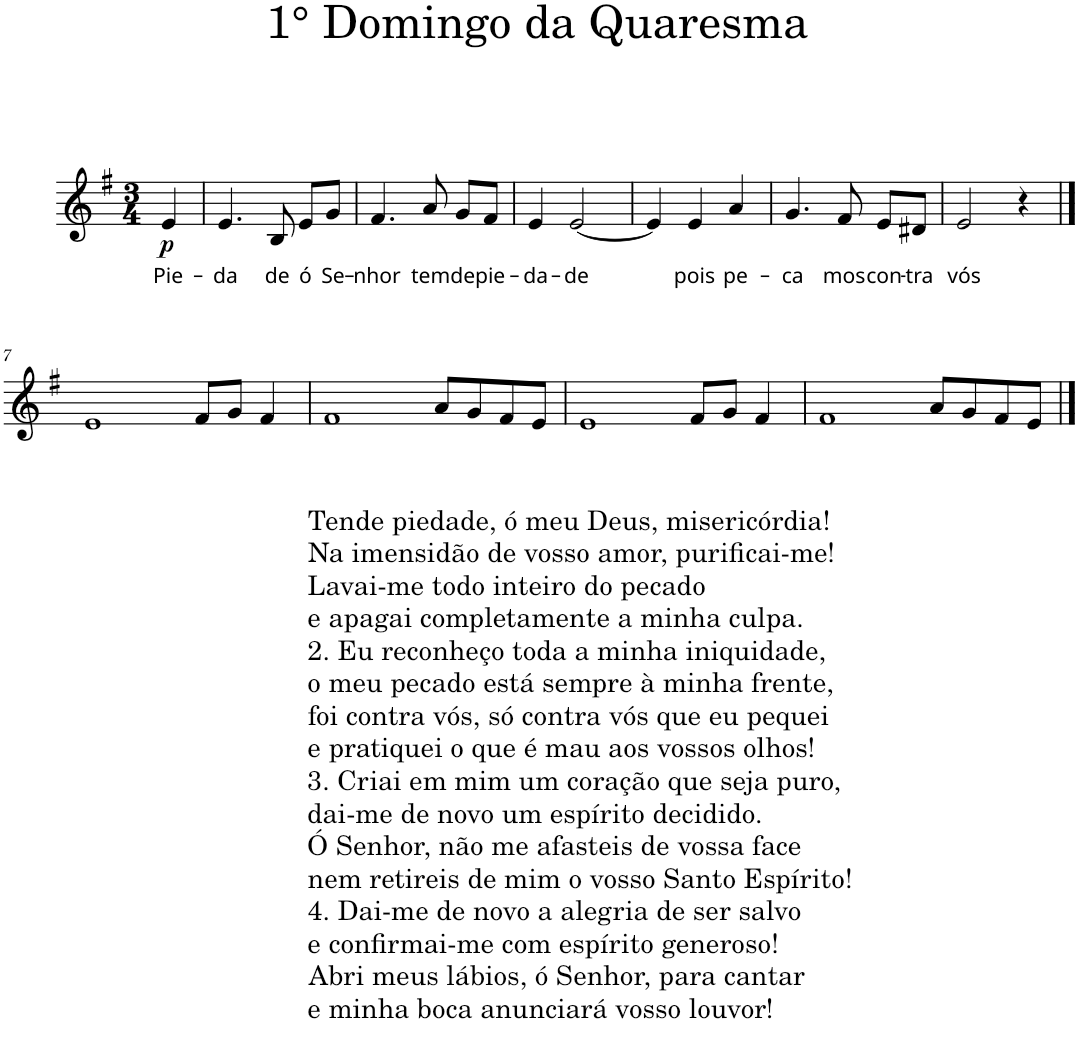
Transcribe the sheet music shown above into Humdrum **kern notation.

**kern	**text	**dynam
*part1	*part1	*part1
*staff1	*staff1	*staff1
*I"Voice	*	*
*I'V	*	*
*clefG2	*	*
*k[f#]	*	*
*M3/4	*	*
=	=	=
!	!LO:LY:b	!LO:DY:b
4e/	Pie-	p
=1	=1	=1
!	!LO:LY:b	!
4.e/	-da	.
!	!LO:LY:b	!
8B/	de	.
!	!LO:LY:b	!
8e/L	ó	.
!	!LO:LY:b	!
8g/J	Se-	.
=2	=2	=2
!	!LO:LY:b	!
4.f#/	-nhor	.
!	!LO:LY:b	!
8a/	tem	.
!	!LO:LY:b	!
8g/L	de	.
!	!LO:LY:b	!
8f#/J	pie-	.
=3	=3	=3
!	!LO:LY:b	!
4e/	-da-	.
!	!LO:LY:b	!
[<2e/	-de	.
=4	=4	=4
4e/]	.	.
!	!LO:LY:b	!
4e/	pois	.
!	!LO:LY:b	!
4a/	pe-	.
=5	=5	=5
!	!LO:LY:b	!
4.g/	-ca	.
!	!LO:LY:b	!
8f#/	mos	.
!	!LO:LY:b	!
8e/L	con-	.
!	!LO:LY:b	!
8d#X/J	-tra	.
=6	=6	=6
!	!LO:LY:b	!
2e/	vós	.
4r	.	.
!!LO:LB:g=z
==7	==7	==7
!LO:TX:b:t=Tende piedade, ó meu Deus, misericórdia!	!	!
!LO:TX:b:t=Na imensidão de vosso amor, purificai-me!	!	!
!LO:TX:b:t=Lavai-me todo inteiro do pecado	!	!
!LO:TX:b:t=e apagai completamente a minha culpa.	!	!
!LO:TX:b:t=2. Eu reconheço toda a minha iniquidade,	!	!
!LO:TX:b:t=o meu pecado está sempre à minha frente,	!	!
!LO:TX:b:t=foi contra vós, só contra vós que eu pequei	!	!
!LO:TX:b:t=e pratiquei o que é mau aos vossos olhos!	!	!
!LO:TX:b:t=3. Criai em mim um coração que seja puro,	!	!
!LO:TX:b:t=dai-me de novo um espírito decidido.	!	!
!LO:TX:b:t=Ó Senhor, não me afasteis de vossa face	!	!
!LO:TX:b:t=nem retireis de mim o vosso Santo Espírito!	!	!
!LO:TX:b:t=4. Dai-me de novo a alegria de ser salvo	!	!
!LO:TX:b:t=e confirmai-me com espírito generoso!	!	!
!LO:TX:b:t=Abri meus lábios, ó Senhor, para cantar	!	!
!LO:TX:b:t=e minha boca anunciará vosso louvor!	!	!
[2.e	.	.
4ryy	.	.
8f#/L	.	.
8g/J	.	.
4f#/	.	.
=8	=8	=8
[2.f#	.	.
4e]	.	.
8a/L	.	.
8g/	.	.
8f#/	.	.
8e/J	.	.
=9	=9	=9
[2.e	.	.
4f#]	.	.
8f#/L	.	.
8g/J	.	.
4f#/	.	.
=10	=10	=10
[2.f#	.	.
4e]	.	.
8a/L	.	.
8g/	.	.
8f#/	.	.
8e/J	.	.
==11	==11	==11
4f#]	.	.
=	=	=
*-	*-	*-
